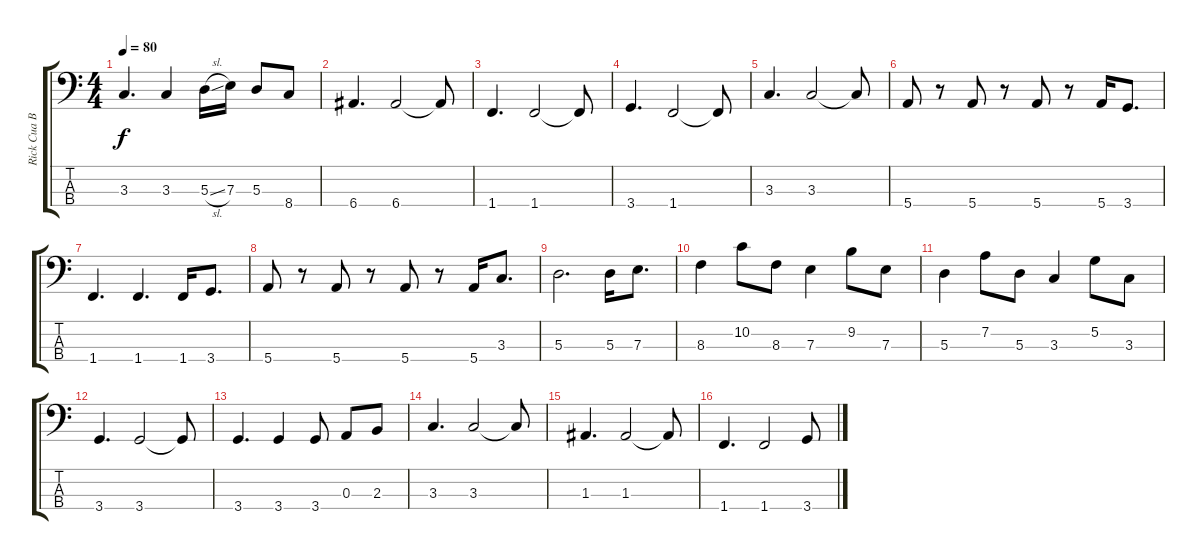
\track ("Rick Cua Bass" "Rick Cua B") {instrument electricbassfinger}
\staff {score tabs}
\tuning (G2 D2 A1 E1) {hide}
\ts (4 4)
\tempo 80
\clef f4
\ks c
3.3.4{d dy f} 3.3.4 5.3{sl}.16 7.3.16 5.3.8 8.4.8 |
6.4.4{d} 6.4.2 6.4{t}.8 |
1.4.4{d} 1.4.2 1.4{t}.8 |
3.4.4{d} 1.4.2 1.4{t}.8 |
3.3.4{d} 3.3.2 3.3{t}.8 |
5.4.8 r.8 5.4.8 r.8 5.4.8 r.8 5.4.16 3.4.8{d} |
1.4.4{d} 1.4.4{d} 1.4.16 3.4.8{d} |
5.4.8 r.8 5.4.8 r.8 5.4.8 r.8 5.4.16 3.3.8{d} |
5.3.2{d} 5.3.16 7.3.8{d} |
8.3.4 10.2.8 8.3.8 7.3.4 9.2.8 7.3.8 |
5.3.4 7.2.8 5.3.8 3.3.4 5.2.8 3.3.8 |
3.4.4{d} 3.4.2 3.4{t}.8 |
3.4.4{d} 3.4.4 3.4.8 0.3.8 2.3.8 |
3.3.4{d} 3.3.2 3.3{t}.8 |
1.3.4{d} 1.3.2 1.3{t}.8 |
1.4.4{d} 1.4.2 3.4.8
